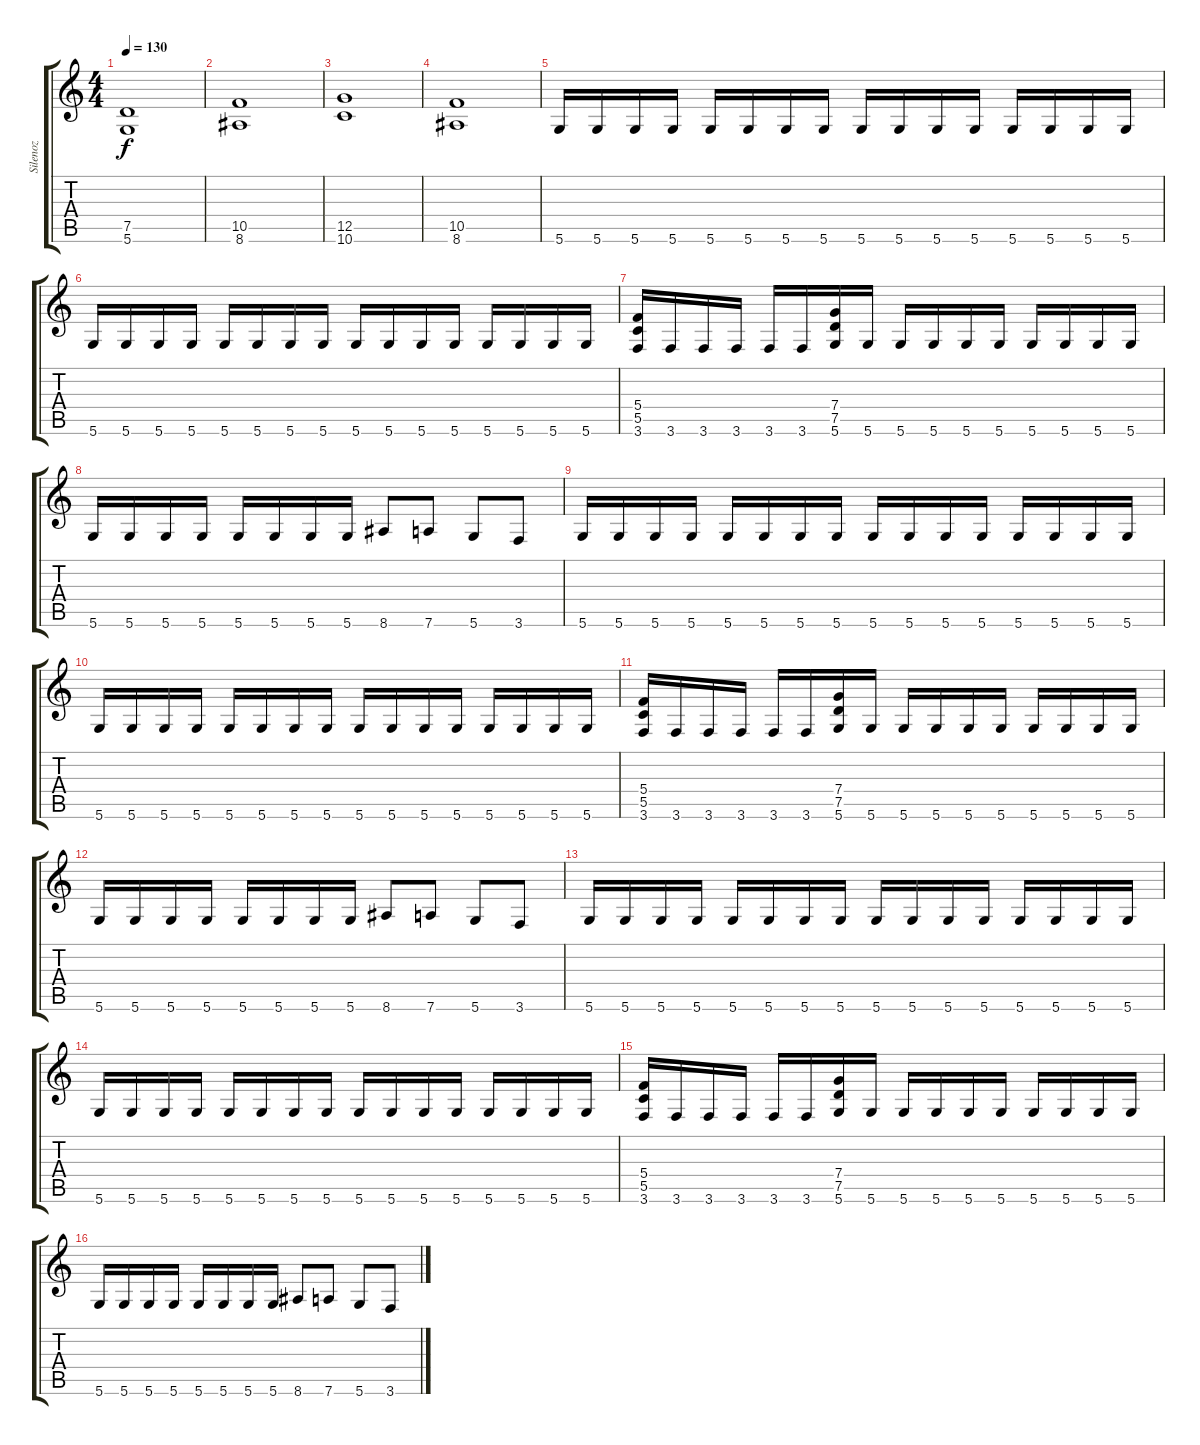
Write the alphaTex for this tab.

\track ("Silenoz" "Silenoz") {instrument distortionguitar}
\staff {score tabs}
\tuning (D4 A3 F3 C3 G2 D2) {hide}
\ts (4 4)
\tempo 130
\clef g2
\ks c
(7.5 5.6).1{dy f} |
(10.5 8.6).1 |
(12.5 10.6).1 |
(10.5 8.6).1 |
5.6.16{balance 16} 5.6.16 5.6.16 5.6.16 5.6.16 5.6.16 5.6.16 5.6.16 5.6.16 5.6.16 5.6.16 5.6.16 5.6.16 5.6.16 5.6.16 5.6.16 |
5.6.16 5.6.16 5.6.16 5.6.16 5.6.16 5.6.16 5.6.16 5.6.16 5.6.16 5.6.16 5.6.16 5.6.16 5.6.16 5.6.16 5.6.16 5.6.16 |
(5.4 5.5 3.6).16 3.6.16 3.6.16 3.6.16 3.6.16 3.6.16 (7.4 7.5 5.6).16 5.6.16 5.6.16 5.6.16 5.6.16 5.6.16 5.6.16 5.6.16 5.6.16 5.6.16 |
5.6.16 5.6.16 5.6.16 5.6.16 5.6.16 5.6.16 5.6.16 5.6.16 8.6.8 7.6.8 5.6.8 3.6.8 |
5.6.16 5.6.16 5.6.16 5.6.16 5.6.16 5.6.16 5.6.16 5.6.16 5.6.16 5.6.16 5.6.16 5.6.16 5.6.16 5.6.16 5.6.16 5.6.16 |
5.6.16 5.6.16 5.6.16 5.6.16 5.6.16 5.6.16 5.6.16 5.6.16 5.6.16 5.6.16 5.6.16 5.6.16 5.6.16 5.6.16 5.6.16 5.6.16 |
(5.4 5.5 3.6).16 3.6.16 3.6.16 3.6.16 3.6.16 3.6.16 (7.4 7.5 5.6).16 5.6.16 5.6.16 5.6.16 5.6.16 5.6.16 5.6.16 5.6.16 5.6.16 5.6.16 |
5.6.16 5.6.16 5.6.16 5.6.16 5.6.16 5.6.16 5.6.16 5.6.16 8.6.8 7.6.8 5.6.8 3.6.8 |
5.6.16 5.6.16 5.6.16 5.6.16 5.6.16 5.6.16 5.6.16 5.6.16 5.6.16 5.6.16 5.6.16 5.6.16 5.6.16 5.6.16 5.6.16 5.6.16 |
5.6.16 5.6.16 5.6.16 5.6.16 5.6.16 5.6.16 5.6.16 5.6.16 5.6.16 5.6.16 5.6.16 5.6.16 5.6.16 5.6.16 5.6.16 5.6.16 |
(5.4 5.5 3.6).16 3.6.16 3.6.16 3.6.16 3.6.16 3.6.16 (7.4 7.5 5.6).16 5.6.16 5.6.16 5.6.16 5.6.16 5.6.16 5.6.16 5.6.16 5.6.16 5.6.16 |
5.6.16 5.6.16 5.6.16 5.6.16 5.6.16 5.6.16 5.6.16 5.6.16 8.6.8 7.6.8 5.6.8 3.6.8
